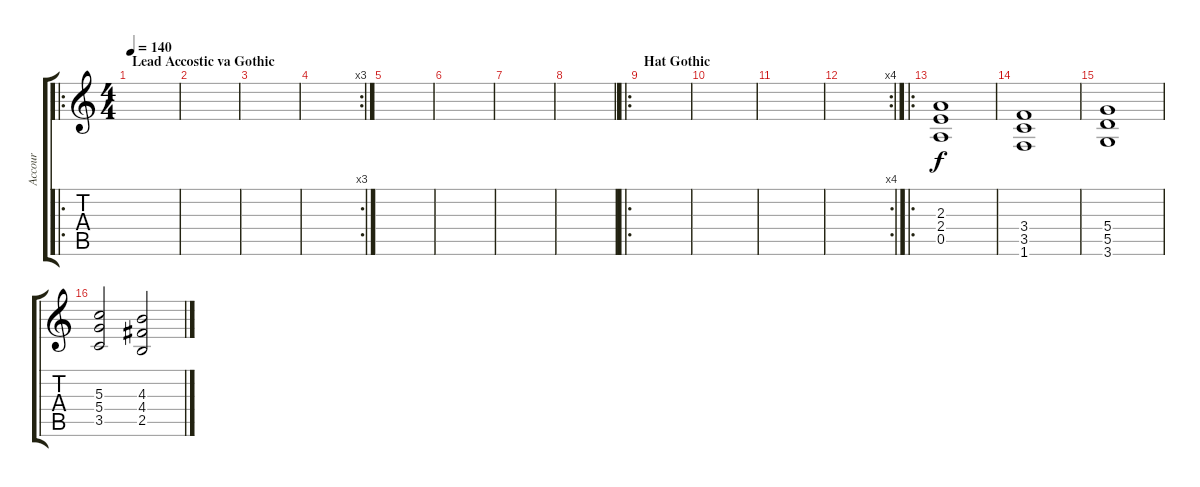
\track ("Accour" "Accour") {instrument distortionguitar}
\staff {score tabs}
\tuning (E4 B3 G3 D3 A2 E2) {hide}
\ro
\ts (4 4)
\section ("" "Lead Accostic va Gothic")
\tempo 140
\clef g2
\ks c
|
|
|
\rc 3
|
|
|
|
|
\ro
\section ("" "Hat Gothic")
|
|
|
\rc 4
|
\ro
(2.3 2.4 0.5).1 |
(3.4 3.5 1.6).1 |
(5.4 5.5 3.6).1 |
(5.3 5.4 3.5).2 (4.3 4.4 2.5).2
